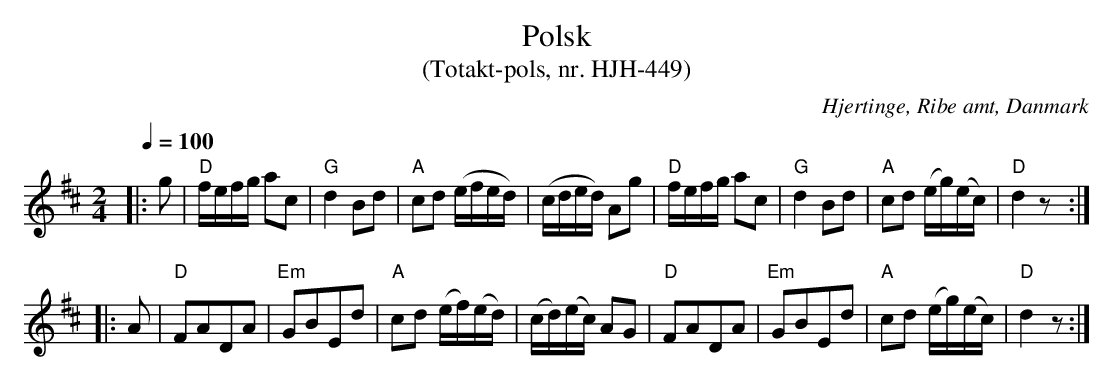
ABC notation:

X:1
T:Polsk
T:(Totakt-pols, nr. HJH-449)
O:Hjertinge, Ribe amt, Danmark
M:2/4
L:1/8
Q:1/4=100
K:D
|: g | "D"f/e/f/g/ ac | "G"d2 Bd | "A"cd (e/f/e/d/) | (c/d/e/d/) Ag | "D"f/e/f/g/ ac | "G"d2 Bd | "A"cd (e/g/)(e/c/) | "D"d2 z :|
|: A | "D"FADA | "Em"GBEd | "A"cd (e/f/)(e/d/) | (c/d/)(e/c/) AG | "D"FADA | "Em"GBEd | "A"cd (e/g/)(e/c/) | "D"d2 z  :|
